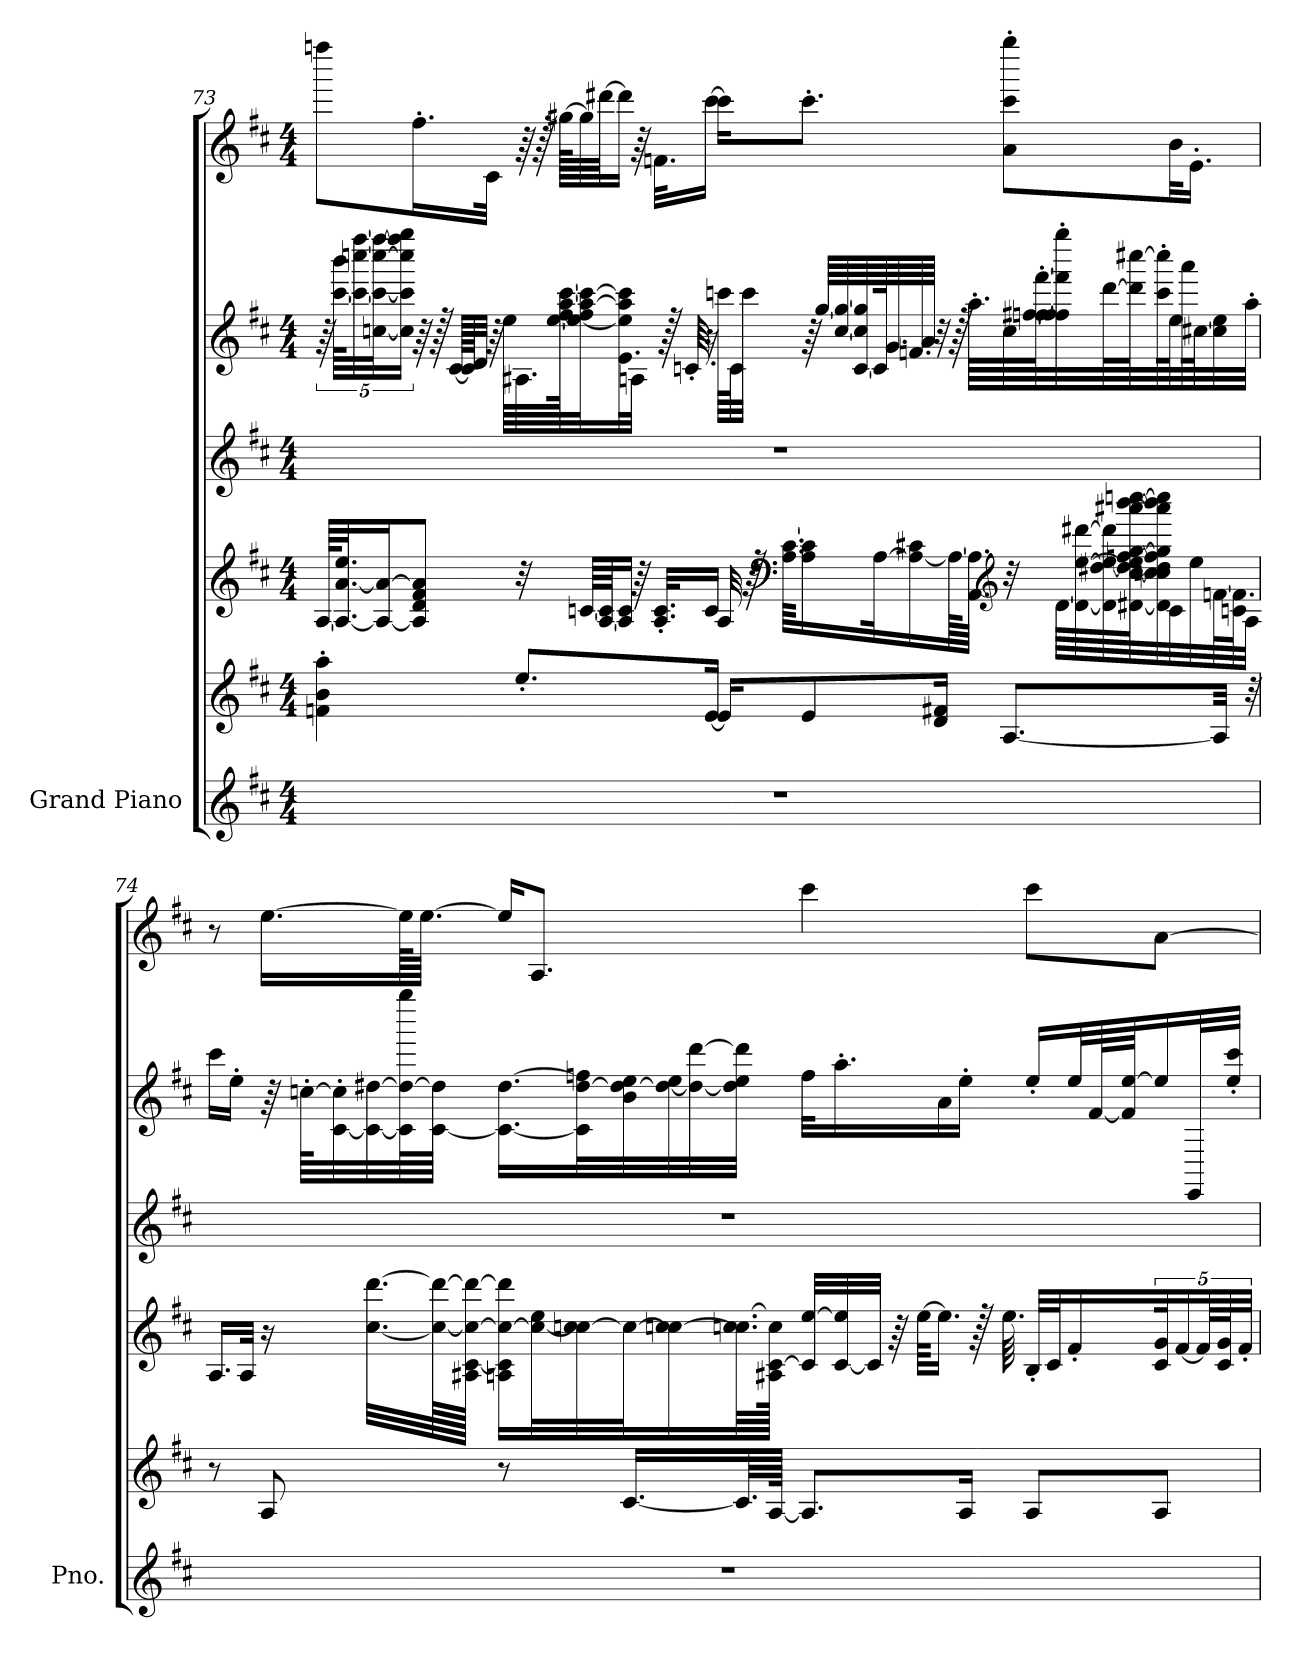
**kern	**kern	**kern	**kern	**kern	**kern
*part1	*part1	*part1	*part1	*part1	*part1
*staff6	*staff5	*staff4	*staff3	*staff2	*staff1
*I"Grand Piano	*	*	*	*	*
*I'Pno.	*	*	*	*	*
!!LO:LB:g=z
*clefG2	*clefG2	*clefG2	*clefG2	*clefG2	*clefG2
*k[f#c#]	*k[f#c#]	*k[f#c#]	*k[f#c#]	*k[f#c#]	*k[f#c#]
*M4/4	*M4/4	*M4/4	*M4/4	*M4/4	*M4/4
=73	=73	=73	=73	=73	=73
1r	4fn\' 4b\' 4aa\'	[64A/KLLL	1r	80r	8ffffn\L
.	.	.	.	[80ccc#\ 80bbb\KLLL	.
.	.	32.A/_ [32.a/ 32.ee/J	.	.	.
.	.	.	.	40ccc#\_ [40ccccn\ [40ffff#\	.
.	.	.	.	[40ccn\ 40ccc#\_ 40cccc\_ 40ffff#\_J	.
.	.	16A/_ 16a/_J	.	.	.
.	.	.	.	20cc\] 20ccc#\] 20cccc\] 20ffff#\] 20gggg\JJ	.
.	.	8A/] 8d/ 8f#/ 8a/]J	.	64r	16.ff#'\L
.	.	.	.	128r	.
.	.	.	.	[128c#/KKLLL	.
.	.	.	.	32c#/]	.
.	.	.	.	32d/JJJ	.
.	.	.	.	64r	32c#\JJk
.	.	.	.	64ee\LLLL	.
.	8.ee'/L	32r	.	64.A#X\	64r
.	.	.	.	.	128r
.	.	.	.	[128ee\ [128ff#\ [128aa\ [128ccc#\JK	[128gg#X\KLLLL
.	.	[64cn/LLLL	.	32ee\_ 32ff#\] 32aa\_ 32ccc#\_J	64gg#\]
.	.	[64A/ 64c/]JJ	.	.	[64ddd#X\JJ
.	.	16A/] 16c/JJ	.	16e\ 16ee\] 16aa\] 16ccc#\]	16ddd#\JJ]
.	.	64r	.	32An'\JJk	64r
.	.	32.A/' 32.c/'KLL	.	.	32.fn\KLL
.	.	.	.	128r	.
.	.	.	.	64.cn'/	.
.	[16e/Jk	16c/JJ	.	16r	[16ccc#\JJ
.	16e/KL]	32A/	.	64cccn\LLLL	16ccc#\KL]
.	.	.	.	64c\J	.
.	.	128r	.	32ccc\JJJ	.
*	*	*clefF4	*	*	*
.	.	64.A\ [64.c\KKLL	.	.	.
.	8e/	16A\ 16c\]	.	64r	8.ccc#'\J
.	.	.	.	[64gg/LLLL	.
.	.	.	.	[64cc/ 64gg/_	.
.	.	.	.	[64c/ 64cc/] 64gg/]	.
.	.	[32A\K	.	128c/K]	.
.	.	.	.	64.g/	.
.	.	16A\_ 16c#X\	.	64fn/	.
.	.	.	.	64a'/JJJJ	.
.	16d/ 16f#X/Jk	.	.	32r	.
.	.	128A\KLL_	.	128r	.
.	.	64.AA\ 64.A\]JJJJ	.	64.aa'\LLLL	.
*	*	*clefG2	*	*	*
.	[8.A/L	32r	.	64cc'\	8a\' 8ccc#\' 8gggg\'L
.	.	.	.	[64ffn\' [64ff#X\' [64fff#\'J	.
.	.	[64d\LLLL	.	32ff\]' 32ff#\]' 32fff#\]' 32gggg\'	.
.	.	64d\_ [64ee\ [64ddd#X\	.	.	.
.	.	64d\] [64dd#X\ 64ee\_ 64ddd#\]	.	[64ddd\L	.
.	.	[64d#X\ [64cc#\ 64dd#\_ 64ee\] [64ffn\ [64gg\ [64aaa#X\ [64bbb\ [64ccccn\J	.	64ddd\] [64cccc#X\J	.
.	.	32d#\] 32ccn\ 32cc#\] 32dd#\] 32ff\] 32gg\] 32aaa#\] 32bbb\] 32cccc\]	.	32ccc\' 32cccc#\]'	.
.	.	32c#\	.	64ee\K	32b\KL
.	.	.	.	32aaa\	.
.	.	32ee\	.	.	16.e'\JJ
.	.	.	.	[64cc#X\K	.
.	32A/Jkk]	[64fn\L	.	32cc#\] 32ee\	.
.	.	64cn\ 64f\]J	.	.	.
.	32r	32A'\JJJ	.	32aa'\JJJ	.
!!LO:LB:g=z
=74	=74	=74	=74	=74	=74
1r	8r	16.A/LL	1r	16ccc#\LL	8r
.	.	.	.	16ee'\JJ	.
.	.	32A/JJk	.	.	.
.	8A/	16r	.	64r	[16.ee\LL
.	.	.	.	[64ccn'\KLLL	.
.	.	.	.	[32c#\' 32cc\]'	.
.	.	[32.cc#\ [32.ddd\LLL	.	32c#\_ [32dd#X\	.
.	.	.	.	64c#\] 64dd#\_ 64gggg\L	128ee\KLL]
.	.	.	.	.	[64.ee\JJJJ
.	.	128cc#\_ 128ddd\_LL	.	[64c#\ 64dd#\]JJJJ	.
.	.	128A#X\ [128c#\ 128cc#\_ 128ddd\_JJJJJ	.	.	.
.	8r	16An\ 16c#\] 16cc#\_ 16ddd\]LL	.	16.c#\_ [16.dd#\LL	16ee/KL]
.	.	32cc#\_ 32ee\L	.	.	8.A/J
.	.	32ccn\ 32cc#\_	.	32c#\] 32dd#\_ 32ffn\L	.
.	[16.c#/LL	32cc#\J_	.	32b\ 32dd#\_ 32ee\	.
.	.	16ccn\ 16cc#\_	.	32dd#\_ 32ee\	.
.	.	.	.	32dd#\_ [32ddd\	.
.	64.c#/LL]	64.ccn\ 64.cc#\_LL	.	32dd#\] 32ee\ 32ddd\]JJJ	.
.	[128A/JJJJk	128A#X\ [128c#\ 128cc#\]JJJJk	.	.	.
.	8.A/L]	32c#/] [32ee/LLL	.	32ff\KLL	4ccc#\
.	.	[32c#/ 32ee/]	.	16.aa'\	.
.	.	32c#/JJJ]	.	.	.
.	.	64r	.	.	.
.	.	[64ee\KKLL	.	.	.
.	.	16.ee\JJ]	.	16a\	.
.	16A/Jk	.	.	16ee'\JJ	.
.	.	128r	.	.	.
.	.	64.ee\	.	.	.
.	8A/L	32B'/LLL	.	16ee'/LL	8ccc#\L
.	.	32c#/J	.	.	.
.	.	16f#'/	.	32ee/L	.
.	.	.	.	[64f#/L	.
.	.	.	.	64f#/] [64ee/JJ	.
.	8A/J	40c#/ 40g/K	.	16ee/]	[8a\J
.	.	[20f#/	.	.	.
.	.	.	.	32EE/L	.
.	.	80f#/LL]	.	.	.
.	.	80c#/ 80g/J	.	.	.
.	.	.	.	32ee/' 32ccc#/'JJJ	.
.	.	40f#'/JJJ	.	.	.
=	=	=	=	=	=
*-	*-	*-	*-	*-	*-
